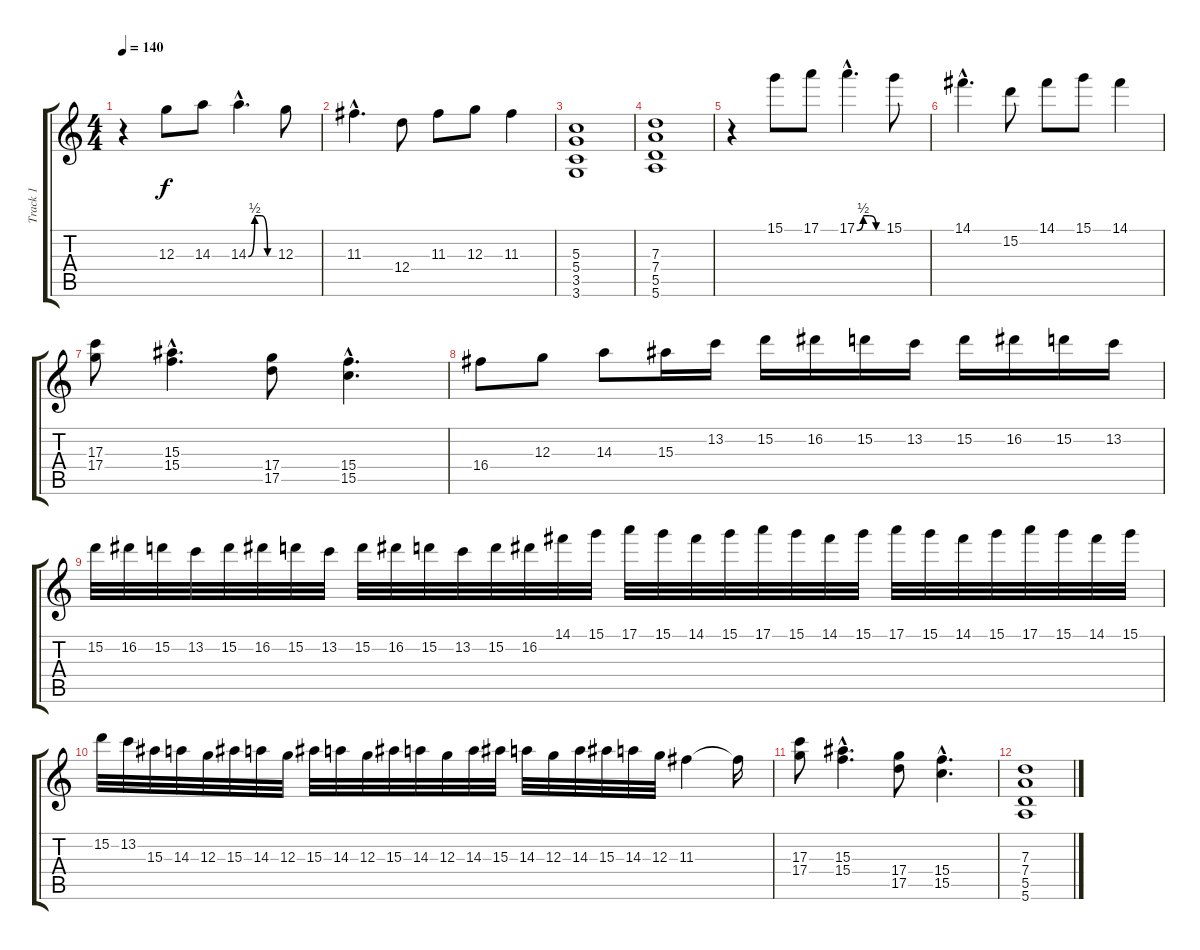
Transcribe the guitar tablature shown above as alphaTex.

\track ("Track 1" "Track 1") {instrument distortionguitar}
\staff {score tabs}
\tuning (E4 B3 G3 D3 A2 E2) {hide}
\ts (4 4)
\tempo 140
\clef g2
\ks c
r.4{dy f} 12.3.8 14.3.8 14.3{be (custom 0 0 15 2 30 2 45 0 60 0) hac}.4{d} 12.3.8 |
11.3{hac}.4{d} 12.4.8 11.3.8 12.3.8 11.3.4 |
(5.3 5.4 3.5 3.6).1 |
(7.3 7.4 5.5 5.6).1 |
r.4 15.1.8 17.1.8 17.1{be (custom 0 0 15 2 30 2 45 0 60 0) hac}.4{d} 15.1.8 |
14.1{hac}.4{d} 15.2.8 14.1.8 15.1.8 14.1.4 |
(17.3 17.4).8 (15.3{hac} 15.4{hac}).4{d} (17.4 17.5).8 (15.4{hac} 15.5{hac}).4{d} |
16.4.8 12.3.8 14.3.8 15.3.16 13.2.16 15.2.16 16.2.16 15.2.16 13.2.16 15.2.16 16.2.16 15.2.16 13.2.16 |
15.2.32 16.2.32 15.2.32 13.2.32 15.2.32 16.2.32 15.2.32 13.2.32 15.2.32 16.2.32 15.2.32 13.2.32 15.2.32 16.2.32 14.1.32 15.1.32 17.1.32 15.1.32 14.1.32 15.1.32 17.1.32 15.1.32 14.1.32 15.1.32 17.1.32 15.1.32 14.1.32 15.1.32 17.1.32 15.1.32 14.1.32 15.1.32 |
15.2.32 13.2.32 15.3.32 14.3.32 12.3.32 15.3.32 14.3.32 12.3.32 15.3.32 14.3.32 12.3.32 15.3.32 14.3.32 12.3.32 14.3.32 15.3.32 14.3.32 12.3.32 14.3.32 15.3.32 14.3.32 12.3.32 11.3.4 11.3{t}.16 |
(17.3 17.4).8 (15.3{hac} 15.4{hac}).4{d} (17.4 17.5).8 (15.4{hac} 15.5{hac}).4{d} |
(7.3 7.4 5.5 5.6).1
